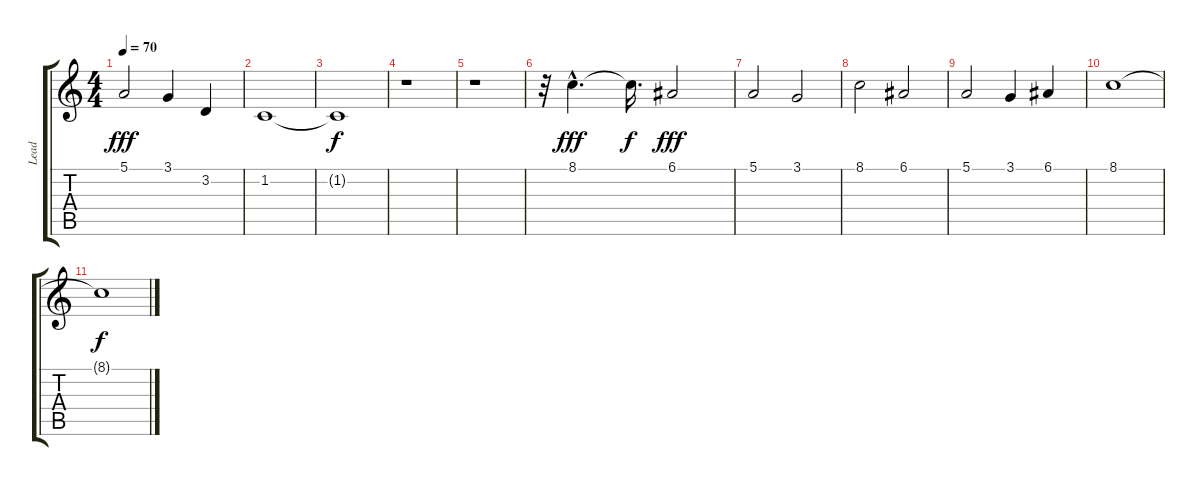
\track ("Lead                " "Lead      ") {instrument pad2warm}
\staff {score tabs}
\tuning (E4 B3 G3 D3 A2 E2) {hide}
\ts (4 4)
\tempo 70
\clef g2
\ks c
5.1.2{dy fff} 3.1.4 3.2.4 |
1.2.1{volume 0} |
1.2{t}.1{dy f} |
r.1 |
r.1 |
r.32 8.1{hac}.4{d dy fff volume 15} 8.1{t}.16{d dy f} 6.1.2{dy fff} |
5.1.2 3.1.2 |
8.1.2 6.1.2 |
5.1.2 3.1.4 6.1.4 |
8.1.1{volume 0} |
8.1{t}.1{dy f}
